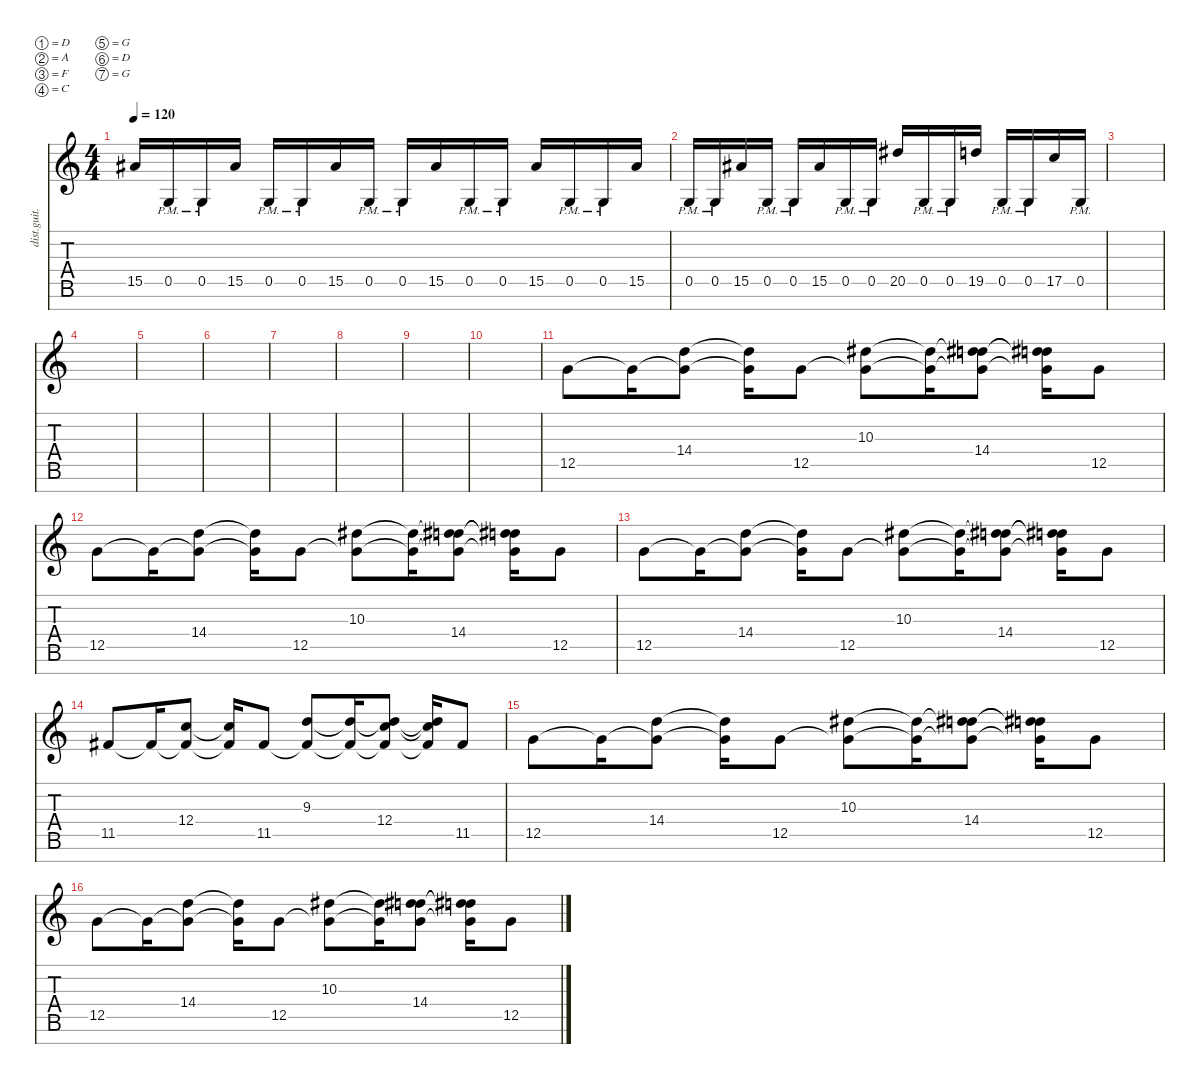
\defaultSystemsLayout 4
\hideDynamics
\bracketExtendMode nobrackets
\otherSystemsTrackNameOrientation horizontal
\track ("lead" "dist.guit.") {instrument distortionguitar}
\staff {score tabs}
\tuning (D4 A3 F3 C3 G2 D2 G1)
\ts (4 4)
\tempo 120
\clef g2
\ks c
15.5{acc #}.16{dy mf beam Up} 0.5{pm}.16{beam Up} 0.5{pm}.16{beam Up} 15.5{acc #}.16{beam Up} 0.5{pm}.16{beam Up} 0.5{pm}.16{beam Up} 15.5{acc #}.16{beam Up} 0.5{pm}.16{beam Up} 0.5{pm}.16{beam Up} 15.5{acc #}.16{beam Up} 0.5{pm}.16{beam Up} 0.5{pm}.16{beam Up} 15.5{acc #}.16{beam Up} 0.5{pm}.16{beam Up} 0.5{pm}.16{beam Up} 15.5{acc #}.16{beam Up} |
0.5{pm}.16{beam Up} 0.5{pm}.16{beam Up} 15.5{acc #}.16{beam Up} 0.5{pm}.16{beam Up} 0.5{pm}.16{beam Up} 15.5{acc #}.16{beam Up} 0.5{pm}.16{beam Up} 0.5{pm}.16{beam Up} 20.5{acc #}.16{beam Up} 0.5{pm}.16{beam Up} 0.5{pm}.16{beam Up} 19.5.16{beam Up} 0.5{pm}.16{beam Up} 0.5{pm}.16{beam Up} 17.5.16{beam Up} 0.5{pm}.16{beam Up} |
|
|
|
|
|
|
|
|
12.5.8{beam Down} 12.5{t}.16{beam Down} (14.4 12.5{t}).8{beam Down} (14.4{t} 12.5{t}).16{beam Down} 12.5.8{beam Down} (10.3{acc #} 12.5{t}).8{beam Down} (10.3{t acc #} 12.5{t}).16{beam Down} (14.4 10.3{t acc #} 12.5{t}).8{beam Down} (14.4{t} 10.3{t acc #} 12.5{t}).16{beam Down} 12.5.8{beam Down} |
12.5.8{beam Down} 12.5{t}.16{beam Down} (14.4 12.5{t}).8{beam Down} (14.4{t} 12.5{t}).16{beam Down} 12.5.8{beam Down} (10.3{acc #} 12.5{t}).8{beam Down} (10.3{t acc #} 12.5{t}).16{beam Down} (14.4 10.3{t acc #} 12.5{t}).8{beam Down} (14.4{t} 10.3{t acc #} 12.5{t}).16{beam Down} 12.5.8{beam Down} |
12.5.8{beam Down} 12.5{t}.16{beam Down} (14.4 12.5{t}).8{beam Down} (14.4{t} 12.5{t}).16{beam Down} 12.5.8{beam Down} (10.3{acc #} 12.5{t}).8{beam Down} (10.3{t acc #} 12.5{t}).16{beam Down} (14.4 10.3{t acc #} 12.5{t}).8{beam Down} (14.4{t} 10.3{t acc #} 12.5{t}).16{beam Down} 12.5.8{beam Down} |
11.5{acc #}.8{beam Up} 11.5{t acc #}.16{beam Up} (12.4 11.5{t acc #}).8{beam Up} (12.4{t} 11.5{t acc #}).16{beam Up} 11.5{acc #}.8{beam Up} (9.3 11.5{t acc #}).8{beam Up} (9.3{t} 11.5{t acc #}).16{beam Up} (12.4 9.3{t} 11.5{t acc #}).8{beam Up} (12.4{t} 9.3{t} 11.5{t acc #}).16{beam Up} 11.5{acc #}.8{beam Up} |
12.5.8{beam Down} 12.5{t}.16{beam Down} (14.4 12.5{t}).8{beam Down} (14.4{t} 12.5{t}).16{beam Down} 12.5.8{beam Down} (10.3{acc #} 12.5{t}).8{beam Down} (10.3{t acc #} 12.5{t}).16{beam Down} (14.4 10.3{t acc #} 12.5{t}).8{beam Down} (14.4{t} 10.3{t acc #} 12.5{t}).16{beam Down} 12.5.8{beam Down} |
12.5.8{beam Down} 12.5{t}.16{beam Down} (14.4 12.5{t}).8{beam Down} (14.4{t} 12.5{t}).16{beam Down} 12.5.8{beam Down} (10.3{acc #} 12.5{t}).8{beam Down} (10.3{t acc #} 12.5{t}).16{beam Down} (14.4 10.3{t acc #} 12.5{t}).8{beam Down} (14.4{t} 10.3{t acc #} 12.5{t}).16{beam Down} 12.5.8{beam Down}
